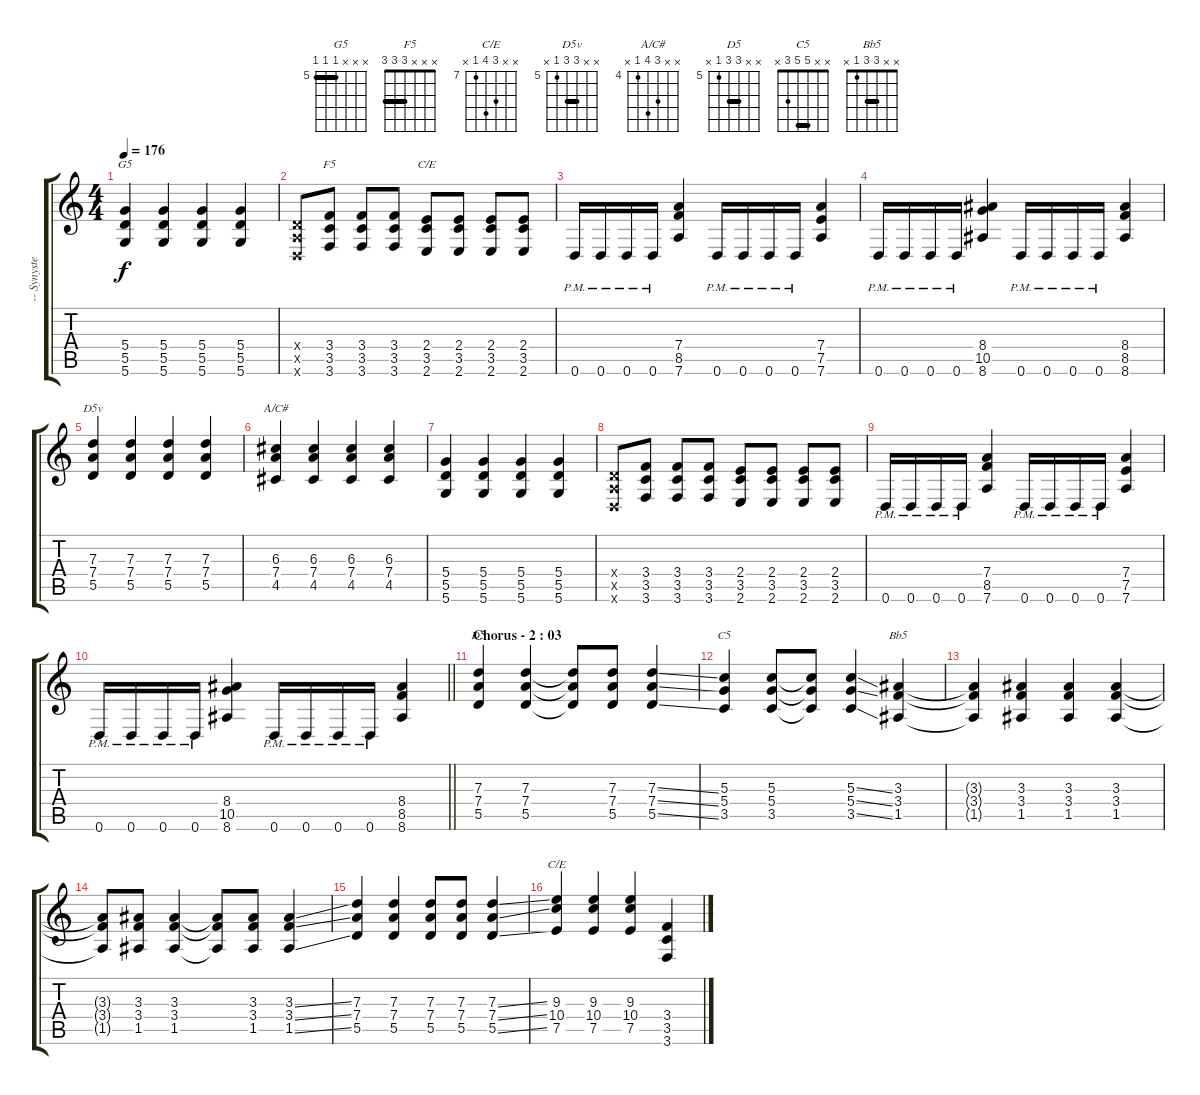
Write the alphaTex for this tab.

\track ("-- Synyster Gates - Rhythm" "-- Synyste") {instrument overdrivenguitar}
\staff {score tabs}
\tuning (E4 B3 G3 D3 A2 D2) {hide}
\chord ("G5" x x x 5 5 5) {firstfret 5 barre 5}
\chord ("F5" x x x 3 3 3) {barre 3}
\chord ("C/E" x x x 2 3 2) {barre 2}
\chord ("D5v" x x 7 7 5 x) {firstfret 5 barre 7}
\chord ("A/C#" x x 6 7 4 x) {firstfret 4}
\chord ("D5" x x 7 7 5 x) {firstfret 5 barre 7}
\chord ("C5" x x 5 5 3 x) {barre 5}
\chord ("Bb5" x x 3 3 1 x) {barre 3}
\chord ("C/E" x x 9 10 7 x) {firstfret 7}
\ts (4 4)
\tempo 176
\clef g2
\ks c
(5.4 5.5 5.6).4{ch "G5" dy f} (5.4 5.5 5.6).4 (5.4 5.5 5.6).4 (5.4 5.5 5.6).4 |
(0.4{x} 0.5{x} 0.6{x}).8 (3.4 3.5 3.6).8{ch "F5"} (3.4 3.5 3.6).8 (3.4 3.5 3.6).8 (2.4 3.5 2.6).8{ch "C/E"} (2.4 3.5 2.6).8 (2.4 3.5 2.6).8 (2.4 3.5 2.6).8 |
0.6{pm}.16 0.6{pm}.16 0.6{pm}.16 0.6{pm}.16 (7.4 8.5 7.6).4 0.6{pm}.16 0.6{pm}.16 0.6{pm}.16 0.6{pm}.16 (7.4 7.5 7.6).4 |
0.6{pm}.16 0.6{pm}.16 0.6{pm}.16 0.6{pm}.16 (8.4 10.5 8.6).4 0.6{pm}.16 0.6{pm}.16 0.6{pm}.16 0.6{pm}.16 (8.4 8.5 8.6).4 |
(7.3 7.4 5.5).4{ch "D5v"} (7.3 7.4 5.5).4 (7.3 7.4 5.5).4 (7.3 7.4 5.5).4 |
(6.3 7.4 4.5).4{ch "A/C#"} (6.3 7.4 4.5).4 (6.3 7.4 4.5).4 (6.3 7.4 4.5).4 |
(5.4 5.5 5.6).4 (5.4 5.5 5.6).4 (5.4 5.5 5.6).4 (5.4 5.5 5.6).4 |
(0.4{x} 0.5{x} 0.6{x}).8 (3.4 3.5 3.6).8 (3.4 3.5 3.6).8 (3.4 3.5 3.6).8 (2.4 3.5 2.6).8 (2.4 3.5 2.6).8 (2.4 3.5 2.6).8 (2.4 3.5 2.6).8 |
0.6{pm}.16 0.6{pm}.16 0.6{pm}.16 0.6{pm}.16 (7.4 8.5 7.6).4 0.6{pm}.16 0.6{pm}.16 0.6{pm}.16 0.6{pm}.16 (7.4 7.5 7.6).4 |
\barLineRight lightlight
0.6{pm}.16 0.6{pm}.16 0.6{pm}.16 0.6{pm}.16 (8.4 10.5 8.6).4 0.6{pm}.16 0.6{pm}.16 0.6{pm}.16 0.6{pm}.16 (8.4 8.5 8.6).4 |
\section ("" "Chorus - 2 : 03")
(7.3 7.4 5.5).4{ch "D5"} (7.3 7.4 5.5).4 (7.3{t} 7.4{t} 5.5{t}).8 (7.3 7.4 5.5).8 (7.3{ss} 7.4{ss} 5.5{ss}).4 |
(5.3 5.4 3.5).4{ch "C5"} (5.3 5.4 3.5).8 (5.3{t} 5.4{t} 3.5{t}).8 (5.3{ss} 5.4{ss} 3.5{ss}).4 (3.3 3.4 1.5).4{ch "Bb5"} |
(3.3{t} 3.4{t} 1.5{t}).4 (3.3 3.4 1.5).4 (3.3 3.4 1.5).4 (3.3 3.4 1.5).4 |
(3.3{t} 3.4{t} 1.5{t}).8 (3.3 3.4 1.5).8 (3.3 3.4 1.5).4 (3.3{t} 3.4{t} 1.5{t}).8 (3.3 3.4 1.5).8 (3.3{ss} 3.4{ss} 1.5{ss}).4 |
(7.3 7.4 5.5).4 (7.3 7.4 5.5).4 (7.3 7.4 5.5).8 (7.3 7.4 5.5).8 (7.3{ss} 7.4{ss} 5.5{ss}).4 |
(9.3 10.4 7.5).4{ch "C/E"} (9.3 10.4 7.5).4 (9.3 10.4 7.5).4 (3.4 3.5 3.6).4
